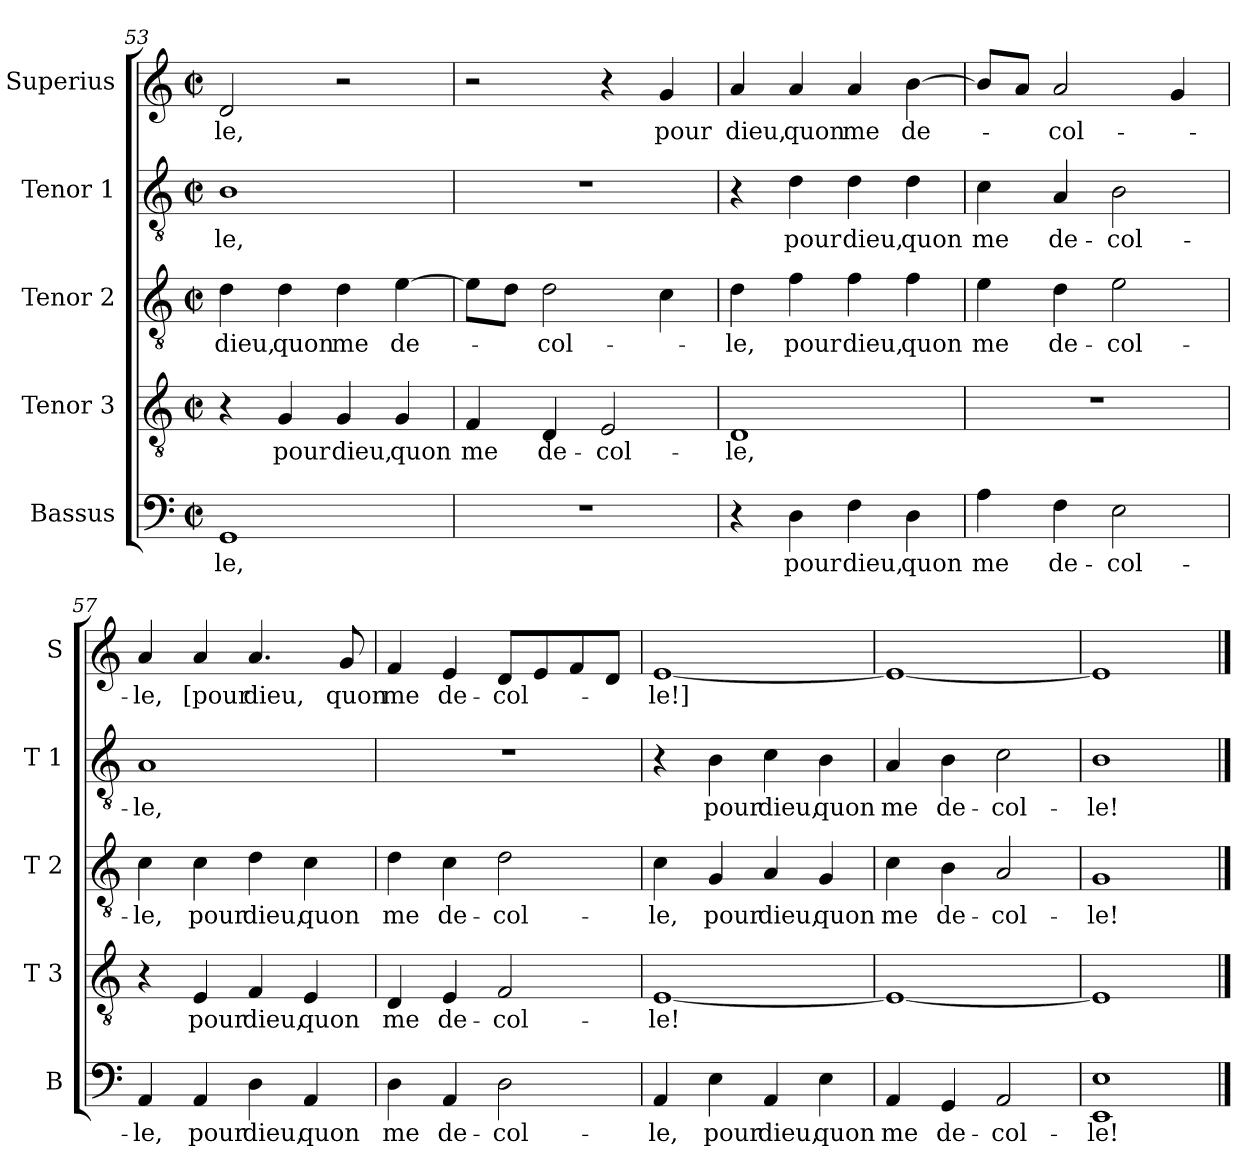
**kern	**text	**kern	**text	**kern	**text	**kern	**text	**kern	**text
*part5	*part5	*part4	*part4	*part3	*part3	*part2	*part2	*part1	*part1
*staff5	*staff5	*staff4	*staff4	*staff3	*staff3	*staff2	*staff2	*staff1	*staff1
*I"Bassus	*	*I"Tenor 3	*	*I"Tenor 2	*	*I"Tenor 1	*	*I"Superius	*
*I'B	*	*I'T 3	*	*I'T 2	*	*I'T 1	*	*I'S	*
*clefF4	*	*clefGv2	*	*clefGv2	*	*clefGv2	*	*clefG2	*
*k[]	*	*k[]	*	*k[]	*	*k[]	*	*k[]	*
*C:	*	*C:	*	*C:	*	*C:	*	*C:	*
*M2/2	*	*M2/2	*	*M2/2	*	*M2/2	*	*M2/2	*
*met(c|)	*	*met(c|)	*	*met(c|)	*	*met(c|)	*	*met(c|)	*
=53	=53	=53	=53	=53	=53	=53	=53	=53	=53
!	!LO:LY:b	!	!	!	!LO:LY:b	!	!LO:LY:b	!	!LO:LY:b
1GG	-le,	4r	.	4d\	dieu,	1B	-le,	2d/	-le,
!	!	!	!LO:LY:b	!	!LO:LY:b	!	!	!	!
.	.	4G/	pour	4d\	quon	.	.	.	.
!	!	!	!LO:LY:b	!	!LO:LY:b	!	!	!	!
.	.	4G/	dieu,	4d\	me	.	.	2r	.
!	!	!	!LO:LY:b	!	!LO:LY:b	!	!	!	!
.	.	4G/	quon	[4e\	de-	.	.	.	.
=54	=54	=54	=54	=54	=54	=54	=54	=54	=54
!	!	!	!LO:LY:b	!	!	!	!	!	!
1r	.	4F/	me	8e\L]	.	1r	.	2r	.
.	.	.	.	8d\J	.	.	.	.	.
!	!	!	!LO:LY:b	!	!LO:LY:b	!	!	!	!
.	.	4D/	de-	2d\	-col-	.	.	.	.
!	!	!	!LO:LY:b	!	!	!	!	!	!
.	.	2E/	-col-	.	.	.	.	4r	.
!	!	!	!	!	!	!	!	!	!LO:LY:b
.	.	.	.	4c\	.	.	.	4g/	pour
=55	=55	=55	=55	=55	=55	=55	=55	=55	=55
!	!	!	!LO:LY:b	!	!LO:LY:b	!	!	!	!LO:LY:b
4r	.	1D	-le,	4d\	-le,	4r	.	4a/	dieu,
!	!LO:LY:b	!	!	!	!LO:LY:b	!	!LO:LY:b	!	!LO:LY:b
4D\	pour	.	.	4f\	pour	4d\	pour	4a/	quon
!	!LO:LY:b	!	!	!	!LO:LY:b	!	!LO:LY:b	!	!LO:LY:b
4F\	dieu,	.	.	4f\	dieu,	4d\	dieu,	4a/	me
!	!LO:LY:b	!	!	!	!LO:LY:b	!	!LO:LY:b	!	!LO:LY:b
4D\	quon	.	.	4f\	quon	4d\	quon	[4b\	de-
!!LO:LB:g=z
=56	=56	=56	=56	=56	=56	=56	=56	=56	=56
!	!LO:LY:b	!	!	!	!LO:LY:b	!	!LO:LY:b	!	!
4A\	me	1r	.	4e\	me	4c\	me	8b/L]	.
.	.	.	.	.	.	.	.	8a/J	.
!	!LO:LY:b	!	!	!	!LO:LY:b	!	!LO:LY:b	!	!LO:LY:b
4F\	de-	.	.	4d\	de-	4A/	de-	2a/	-col-
!	!LO:LY:b	!	!	!	!LO:LY:b	!	!LO:LY:b	!	!
2E\	-col-	.	.	2e\	-col-	2B\	-col-	.	.
.	.	.	.	.	.	.	.	4g/	.
=57	=57	=57	=57	=57	=57	=57	=57	=57	=57
!	!LO:LY:b	!	!	!	!LO:LY:b	!	!LO:LY:b	!	!LO:LY:b
4AA/	-le,	4r	.	4c\	-le,	1A	-le,	4a/	-le,
!	!LO:LY:b	!	!LO:LY:b	!	!LO:LY:b	!	!	!	!LO:LY:b
4AA/	pour	4E/	pour	4c\	pour	.	.	4a/	[pour
!	!LO:LY:b	!	!LO:LY:b	!	!LO:LY:b	!	!	!	!LO:LY:b
4D\	dieu,	4F/	dieu,	4d\	dieu,	.	.	4.a/	dieu,
!	!LO:LY:b	!	!LO:LY:b	!	!LO:LY:b	!	!	!	!
4AA/	quon	4E/	quon	4c\	quon	.	.	.	.
!	!	!	!	!	!	!	!	!	!LO:LY:b
.	.	.	.	.	.	.	.	8g/	quon
=58	=58	=58	=58	=58	=58	=58	=58	=58	=58
!	!LO:LY:b	!	!LO:LY:b	!	!LO:LY:b	!	!	!	!LO:LY:b
4D\	me	4D/	me	4d\	me	1r	.	4f/	me
!	!LO:LY:b	!	!LO:LY:b	!	!LO:LY:b	!	!	!	!LO:LY:b
4AA/	de-	4E/	de-	4c\	de-	.	.	4e/	de-
!	!LO:LY:b	!	!LO:LY:b	!	!LO:LY:b	!	!	!	!LO:LY:b
2D\	-col-	2F/	-col-	2d\	-col-	.	.	8d/L	-col-
.	.	.	.	.	.	.	.	8e/	.
.	.	.	.	.	.	.	.	8f/	.
.	.	.	.	.	.	.	.	8d/J	.
=59	=59	=59	=59	=59	=59	=59	=59	=59	=59
!	!LO:LY:b	!	!LO:LY:b	!	!LO:LY:b	!	!	!	!LO:LY:b
4AA/	-le,	[1E	-le!	4c\	-le,	4r	.	[1e	-le!]
!	!LO:LY:b	!	!	!	!LO:LY:b	!	!LO:LY:b	!	!
4E\	pour	.	.	4G/	pour	4B\	pour	.	.
!	!LO:LY:b	!	!	!	!LO:LY:b	!	!LO:LY:b	!	!
4AA/	dieu,	.	.	4A/	dieu,	4c\	dieu,	.	.
!	!LO:LY:b	!	!	!	!LO:LY:b	!	!LO:LY:b	!	!
4E\	quon	.	.	4G/	quon	4B\	quon	.	.
=60	=60	=60	=60	=60	=60	=60	=60	=60	=60
!	!LO:LY:b	!	!	!	!LO:LY:b	!	!LO:LY:b	!	!
4AA/	me	1E_	.	4c\	me	4A/	me	1e_	.
!	!LO:LY:b	!	!	!	!LO:LY:b	!	!LO:LY:b	!	!
4GG/	de-	.	.	4B\	de-	4B\	de-	.	.
!	!LO:LY:b	!	!	!	!LO:LY:b	!	!LO:LY:b	!	!
2AA/	-col-	.	.	2A/	-col-	2c\	-col-	.	.
=61	=61	=61	=61	=61	=61	=61	=61	=61	=61
!	!LO:LY:b	!	!	!	!LO:LY:b	!	!LO:LY:b	!	!
1EE 1E	-le!	1E]	.	1G	-le!	1B	-le!	1e]	.
==	==	==	==	==	==	==	==	==	==
*-	*-	*-	*-	*-	*-	*-	*-	*-	*-
